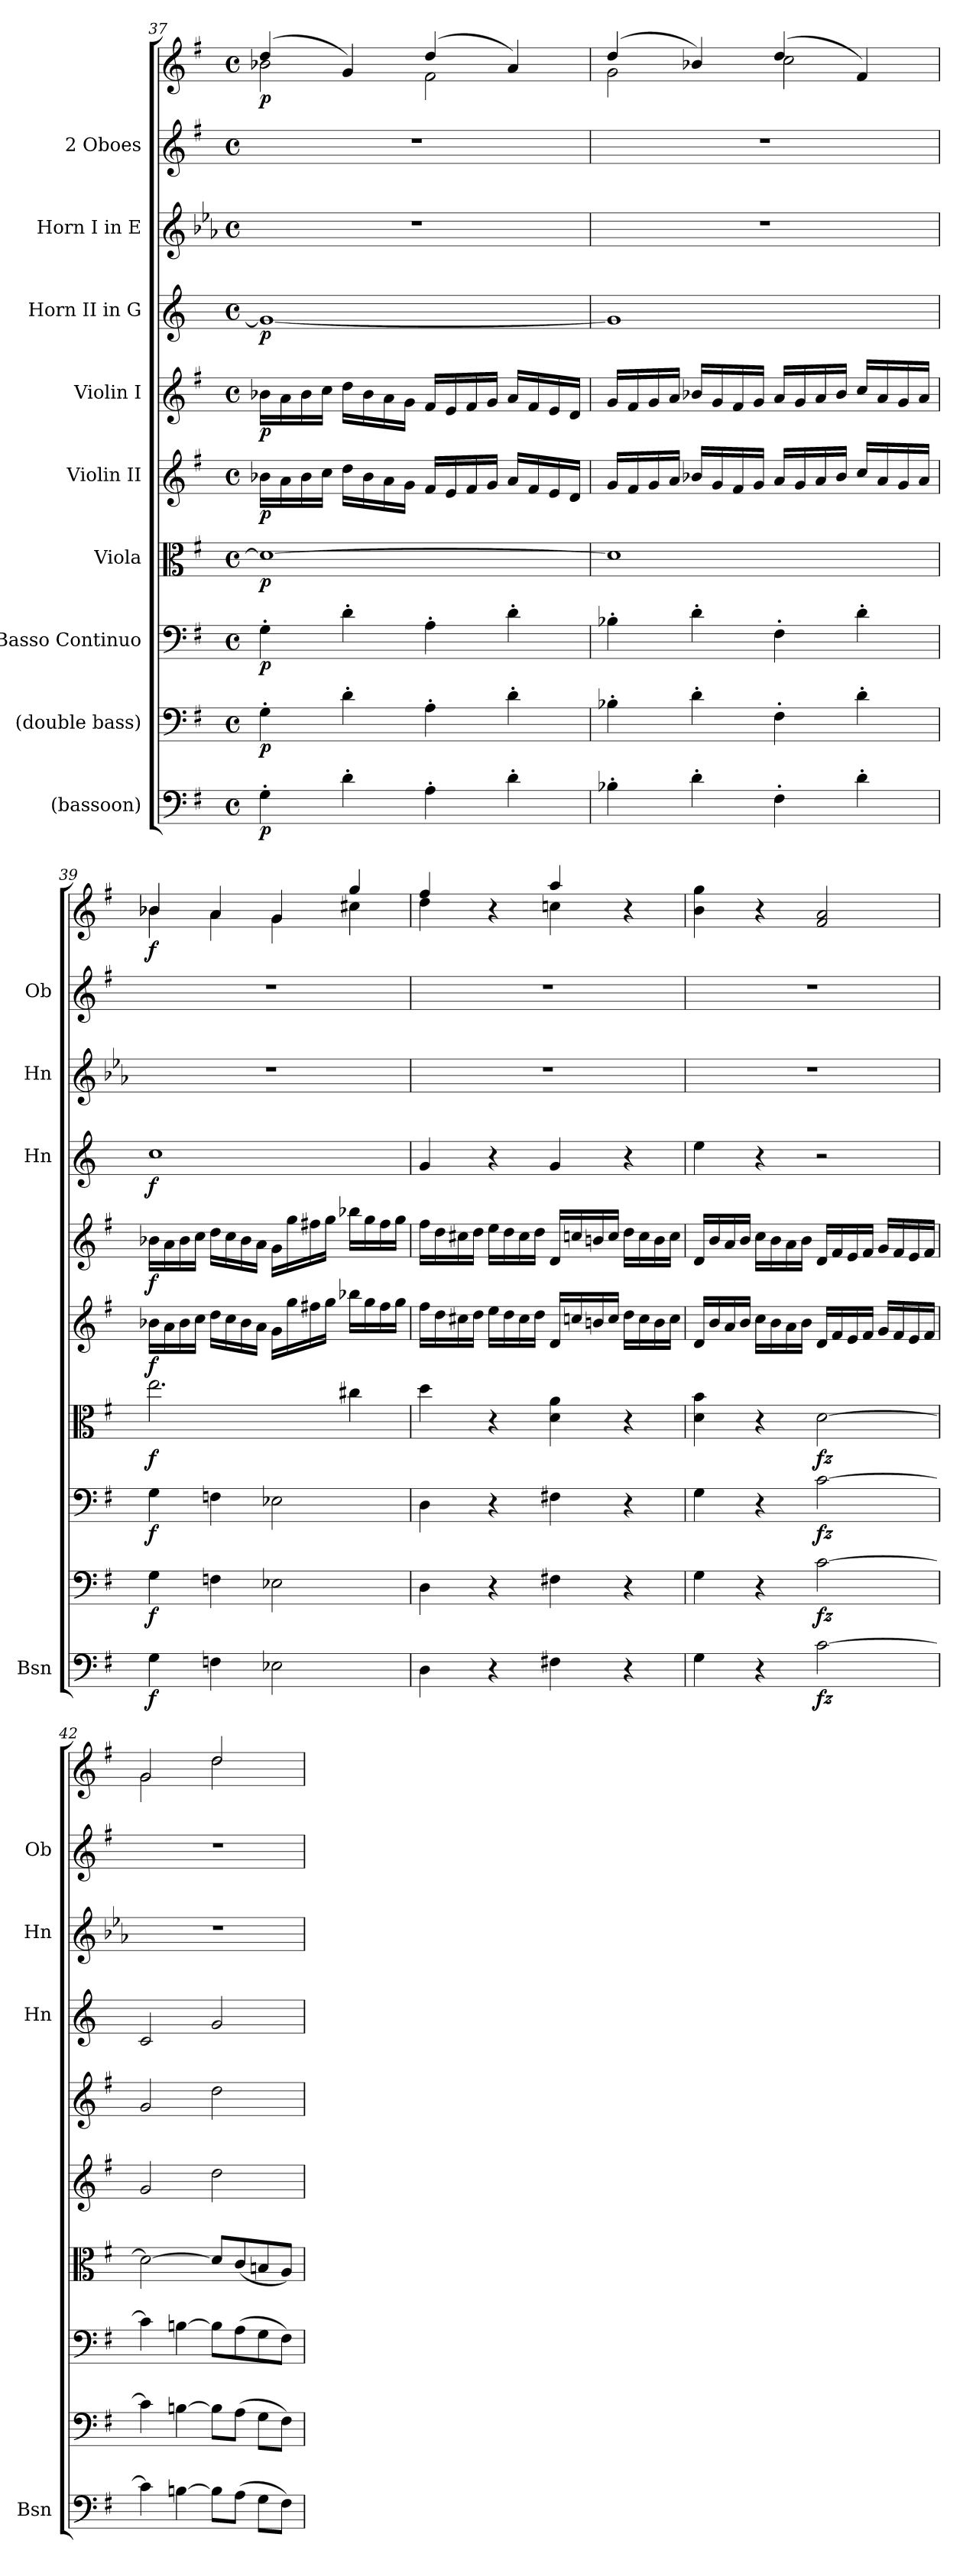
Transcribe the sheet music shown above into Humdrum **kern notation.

**kern	**dynam	**kern	**dynam	**kern	**dynam	**kern	**dynam	**kern	**dynam	**kern	**dynam	**kern	**dynam	**kern	**kern	**kern	**dynam
*part9	*part9	*part8	*part8	*part7	*part7	*part6	*part6	*part5	*part5	*part4	*part4	*part3	*part3	*part2	*part1	*part1	*part1
*staff10	*staff10	*staff9	*staff9	*staff8	*staff8	*staff7	*staff7	*staff6	*staff6	*staff5	*staff5	*staff4	*staff4	*staff3	*staff2	*staff1	*staff1/2
*I"(bassoon)	*	*I"(double bass)	*	*I"Basso Continuo	*	*I"Viola	*	*I"Violin II	*	*I"Violin I	*	*I"Horn II in G	*	*I"Horn I in E	*I"2 Oboes	*	*
*I'Bsn	*	*	*	*	*	*	*	*	*	*	*	*I'Hn	*	*I'Hn	*I'Ob	*	*
*clefF4	*	*clefF4	*	*clefF4	*	*clefC3	*	*clefG2	*	*clefG2	*	*clefG2	*	*clefG2	*clefG2	*clefG2	*
*	*	*ITrd7c12	*	*	*	*	*	*	*	*	*	*ITrd3c5	*	*ITrd5c8	*	*	*
*k[f#]	*	*k[f#]	*	*k[f#]	*	*k[f#]	*	*k[f#]	*	*k[f#]	*	*k[f#]	*	*k[f#]	*k[f#]	*k[f#]	*
*M4/4	*	*M4/4	*	*M4/4	*	*M4/4	*	*M4/4	*	*M4/4	*	*M4/4	*	*M4/4	*M4/4	*M4/4	*
*met(c)	*	*met(c)	*	*met(c)	*	*met(c)	*	*met(c)	*	*met(c)	*	*met(c)	*	*met(c)	*met(c)	*met(c)	*
=37	=37	=37	=37	=37	=37	=37	=37	=37	=37	=37	=37	=37	=37	=37	=37	=37	=37
*	*	*	*	*	*	*	*	*	*	*	*	*	*	*	*	*^	*
!	!LO:DY:b	!	!LO:DY:b	!	!LO:DY:b	!	!LO:DY:b	!	!LO:DY:b	!	!LO:DY:b	!	!LO:DY:b	!	!	!	!	!LO:DY:b
4G'\	p	4GG'\	p	4G'\	p	1d_	p	16b-X\LL	p	16b-X\LL	p	1d_	p	1r	1r	(>4dd/	2b-X\	p
.	.	.	.	.	.	.	.	16a\	.	16a\	.	.	.	.	.	.	.	.
.	.	.	.	.	.	.	.	16b-\	.	16b-\	.	.	.	.	.	.	.	.
.	.	.	.	.	.	.	.	16cc\JJ	.	16cc\JJ	.	.	.	.	.	.	.	.
4d'\	.	4D'\	.	4d'\	.	.	.	16dd\LL	.	16dd\LL	.	.	.	.	.	4g/)	.	.
.	.	.	.	.	.	.	.	16b-\	.	16b-\	.	.	.	.	.	.	.	.
.	.	.	.	.	.	.	.	16a\	.	16a\	.	.	.	.	.	.	.	.
.	.	.	.	.	.	.	.	16g\JJ	.	16g\JJ	.	.	.	.	.	.	.	.
4A'\	.	4AA'\	.	4A'\	.	.	.	16f#/LL	.	16f#/LL	.	.	.	.	.	(>4dd/	2f#\	.
.	.	.	.	.	.	.	.	16e/	.	16e/	.	.	.	.	.	.	.	.
.	.	.	.	.	.	.	.	16f#/	.	16f#/	.	.	.	.	.	.	.	.
.	.	.	.	.	.	.	.	16g/JJ	.	16g/JJ	.	.	.	.	.	.	.	.
4d'\	.	4D'\	.	4d'\	.	.	.	16a/LL	.	16a/LL	.	.	.	.	.	4a/)	.	.
.	.	.	.	.	.	.	.	16f#/	.	16f#/	.	.	.	.	.	.	.	.
.	.	.	.	.	.	.	.	16e/	.	16e/	.	.	.	.	.	.	.	.
.	.	.	.	.	.	.	.	16d/JJ	.	16d/JJ	.	.	.	.	.	.	.	.
!!LO:PB:g=z	!!
=38	=38	=38	=38	=38	=38	=38	=38	=38	=38	=38	=38	=38	=38	=38	=38	=38	=38	=38
4B-X'\	.	4BB-X'\	.	4B-X'\	.	1d]	.	16g/LL	.	16g/LL	.	1d]	.	1r	1r	(>4dd/	2g\	.
.	.	.	.	.	.	.	.	16f#/	.	16f#/	.	.	.	.	.	.	.	.
.	.	.	.	.	.	.	.	16g/	.	16g/	.	.	.	.	.	.	.	.
.	.	.	.	.	.	.	.	16a/JJ	.	16a/JJ	.	.	.	.	.	.	.	.
4d'\	.	4D'\	.	4d'\	.	.	.	16b-X/LL	.	16b-X/LL	.	.	.	.	.	4b-X/)	.	.
.	.	.	.	.	.	.	.	16g/	.	16g/	.	.	.	.	.	.	.	.
.	.	.	.	.	.	.	.	16f#/	.	16f#/	.	.	.	.	.	.	.	.
.	.	.	.	.	.	.	.	16g/JJ	.	16g/JJ	.	.	.	.	.	.	.	.
4F#'\	.	4FF#'\	.	4F#'\	.	.	.	16a/LL	.	16a/LL	.	.	.	.	.	(>4dd/	2cc\	.
.	.	.	.	.	.	.	.	16g/	.	16g/	.	.	.	.	.	.	.	.
.	.	.	.	.	.	.	.	16a/	.	16a/	.	.	.	.	.	.	.	.
.	.	.	.	.	.	.	.	16b-/JJ	.	16b-/JJ	.	.	.	.	.	.	.	.
4d'\	.	4D'\	.	4d'\	.	.	.	16cc/LL	.	16cc/LL	.	.	.	.	.	4f#/)	.	.
.	.	.	.	.	.	.	.	16a/	.	16a/	.	.	.	.	.	.	.	.
.	.	.	.	.	.	.	.	16g/	.	16g/	.	.	.	.	.	.	.	.
.	.	.	.	.	.	.	.	16a/JJ	.	16a/JJ	.	.	.	.	.	.	.	.
=39	=39	=39	=39	=39	=39	=39	=39	=39	=39	=39	=39	=39	=39	=39	=39	=39	=39	=39
!	!LO:DY:b	!	!LO:DY:b	!	!LO:DY:b	!	!LO:DY:b	!	!LO:DY:b	!	!LO:DY:b	!	!LO:DY:b	!	!	!	!	!LO:DY:b
4G\	f	4GG\	f	4G\	f	2.ee\	f	16b-X\LL	f	16b-X\LL	f	1g	f	1r	1r	4b-X/	4b-\	f
.	.	.	.	.	.	.	.	16a\	.	16a\	.	.	.	.	.	.	.	.
.	.	.	.	.	.	.	.	16b-\	.	16b-\	.	.	.	.	.	.	.	.
.	.	.	.	.	.	.	.	16cc\JJ	.	16cc\JJ	.	.	.	.	.	.	.	.
4Fn\	.	4FFn\	.	4Fn\	.	.	.	16dd\LL	.	16dd\LL	.	.	.	.	.	4a/	4a\	.
.	.	.	.	.	.	.	.	16cc\	.	16cc\	.	.	.	.	.	.	.	.
.	.	.	.	.	.	.	.	16b-\	.	16b-\	.	.	.	.	.	.	.	.
.	.	.	.	.	.	.	.	16a\JJ	.	16a\JJ	.	.	.	.	.	.	.	.
2E-X\	.	2EE-X\	.	2E-X\	.	.	.	16g\LL	.	16g\LL	.	.	.	.	.	4g/	4g\	.
.	.	.	.	.	.	.	.	16gg\	.	16gg\	.	.	.	.	.	.	.	.
.	.	.	.	.	.	.	.	16ff#X\	.	16ff#X\	.	.	.	.	.	.	.	.
.	.	.	.	.	.	.	.	16gg\JJ	.	16gg\JJ	.	.	.	.	.	.	.	.
.	.	.	.	.	.	4cc#X\	.	16bb-X\LL	.	16bb-X\LL	.	.	.	.	.	4gg/	4cc#X\	.
.	.	.	.	.	.	.	.	16gg\	.	16gg\	.	.	.	.	.	.	.	.
.	.	.	.	.	.	.	.	16ff#\	.	16ff#\	.	.	.	.	.	.	.	.
.	.	.	.	.	.	.	.	16gg\JJ	.	16gg\JJ	.	.	.	.	.	.	.	.
=40	=40	=40	=40	=40	=40	=40	=40	=40	=40	=40	=40	=40	=40	=40	=40	=40	=40	=40
4D\	.	4DD\	.	4D\	.	4dd\	.	16ff#\LL	.	16ff#\LL	.	4d/	.	1r	1r	4ff#/	4dd\	.
.	.	.	.	.	.	.	.	16dd\	.	16dd\	.	.	.	.	.	.	.	.
.	.	.	.	.	.	.	.	16cc#X\	.	16cc#X\	.	.	.	.	.	.	.	.
.	.	.	.	.	.	.	.	16dd\JJ	.	16dd\JJ	.	.	.	.	.	.	.	.
4r	.	4r	.	4r	.	4r	.	16ee\LL	.	16ee\LL	.	4r	.	.	.	4r	4ryy	.
.	.	.	.	.	.	.	.	16dd\	.	16dd\	.	.	.	.	.	.	.	.
.	.	.	.	.	.	.	.	16cc#\	.	16cc#\	.	.	.	.	.	.	.	.
.	.	.	.	.	.	.	.	16dd\JJ	.	16dd\JJ	.	.	.	.	.	.	.	.
4F#X\	.	4FF#X\	.	4F#X\	.	4d\ 4a\	.	16d/LL	.	16d/LL	.	4d/	.	.	.	4aa/	4ccn\	.
.	.	.	.	.	.	.	.	16ccn/	.	16ccn/	.	.	.	.	.	.	.	.
.	.	.	.	.	.	.	.	16bn/	.	16bn/	.	.	.	.	.	.	.	.
.	.	.	.	.	.	.	.	16cc/JJ	.	16cc/JJ	.	.	.	.	.	.	.	.
4r	.	4r	.	4r	.	4r	.	16dd\LL	.	16dd\LL	.	4r	.	.	.	4r	4ryy	.
.	.	.	.	.	.	.	.	16cc\	.	16cc\	.	.	.	.	.	.	.	.
.	.	.	.	.	.	.	.	16b\	.	16b\	.	.	.	.	.	.	.	.
.	.	.	.	.	.	.	.	16cc\JJ	.	16cc\JJ	.	.	.	.	.	.	.	.
*	*	*	*	*	*	*	*	*	*	*	*	*	*	*	*	*v	*v	*
!!LO:LB:g=z
=41	=41	=41	=41	=41	=41	=41	=41	=41	=41	=41	=41	=41	=41	=41	=41	=41	=41
4G\	.	4GG\	.	4G\	.	4d\ 4b\	.	16d/LL	.	16d/LL	.	4b\	.	1r	1r	4b\ 4gg\	.
.	.	.	.	.	.	.	.	16b/	.	16b/	.	.	.	.	.	.	.
.	.	.	.	.	.	.	.	16a/	.	16a/	.	.	.	.	.	.	.
.	.	.	.	.	.	.	.	16b/JJ	.	16b/JJ	.	.	.	.	.	.	.
4r	.	4r	.	4r	.	4r	.	16cc\LL	.	16cc\LL	.	4r	.	.	.	4r	.
.	.	.	.	.	.	.	.	16b\	.	16b\	.	.	.	.	.	.	.
.	.	.	.	.	.	.	.	16a\	.	16a\	.	.	.	.	.	.	.
.	.	.	.	.	.	.	.	16b\JJ	.	16b\JJ	.	.	.	.	.	.	.
!	!LO:DY:b	!	!LO:DY:b	!	!LO:DY:b	!	!LO:DY:b	!	!	!	!	!	!	!	!	!	!
[2c\	fz	[2C\	fz	[2c\	fz	[2d\	fz	16d/LL	.	16d/LL	.	2r	.	.	.	2f#/ 2a/	.
.	.	.	.	.	.	.	.	16f#/	.	16f#/	.	.	.	.	.	.	.
.	.	.	.	.	.	.	.	16e/	.	16e/	.	.	.	.	.	.	.
.	.	.	.	.	.	.	.	16f#/JJ	.	16f#/JJ	.	.	.	.	.	.	.
.	.	.	.	.	.	.	.	16g/LL	.	16g/LL	.	.	.	.	.	.	.
.	.	.	.	.	.	.	.	16f#/	.	16f#/	.	.	.	.	.	.	.
.	.	.	.	.	.	.	.	16e/	.	16e/	.	.	.	.	.	.	.
.	.	.	.	.	.	.	.	16f#/JJ	.	16f#/JJ	.	.	.	.	.	.	.
=42	=42	=42	=42	=42	=42	=42	=42	=42	=42	=42	=42	=42	=42	=42	=42	=42	=42
*	*	*	*	*	*	*	*	*	*	*	*	*	*	*	*	*^	*
4c\]	.	4C\]	.	4c\]	.	2d\_	.	2g/	.	2g/	.	2G/	.	1r	1r	2g/	2g\	.
[4Bn\	.	[4BBn\	.	[4Bn\	.	.	.	.	.	.	.	.	.	.	.	.	.	.
8B\L]	.	8BB\L]	.	8B\L]	.	8d/L]	.	2dd\	.	2dd\	.	2d/	.	.	.	2dd/	2dd\	.
(>8A\J	.	(>8AA\J	.	(>8A\	.	(<8c/	.	.	.	.	.	.	.	.	.	.	.	.
8G\L	.	8GG\L	.	8G\	.	8Bn/	.	.	.	.	.	.	.	.	.	.	.	.
8F#\J)	.	8FF#\J)	.	8F#\J)	.	8A/J)	.	.	.	.	.	.	.	.	.	.	.	.
*	*	*	*	*	*	*	*	*	*	*	*	*	*	*	*	*v	*v	*
=	=	=	=	=	=	=	=	=	=	=	=	=	=	=	=	=	=
*-	*-	*-	*-	*-	*-	*-	*-	*-	*-	*-	*-	*-	*-	*-	*-	*-	*-
